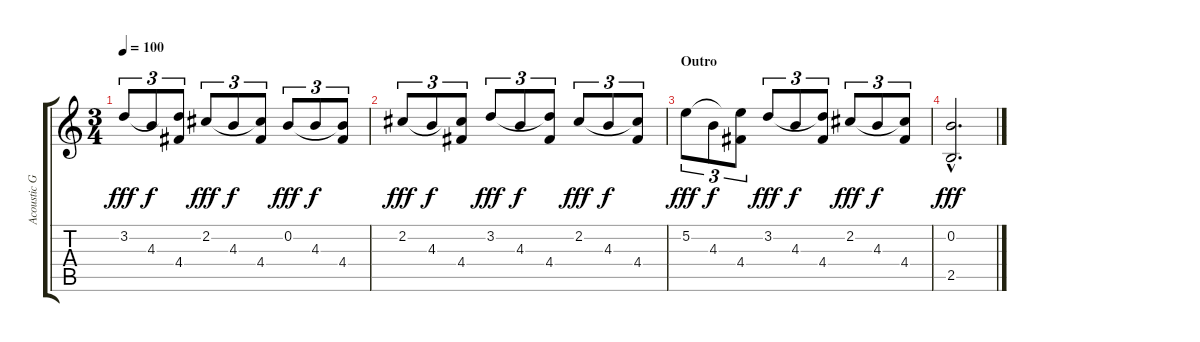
\track ("Acoustic Guitar" "Acoustic G") {instrument acousticguitarsteel}
\staff {score tabs}
\tuning (E4 B3 G3 D3 A2 E2) {hide}
\ts (3 4)
\tempo 100
\clef g2
\ks c
3.2.8{tu (3 2) dy fff} 4.3.8{tu (3 2) dy f} (3.2{t} 4.4).8{tu (3 2)} 2.2.8{tu (3 2) dy fff} 4.3.8{tu (3 2) dy f} (2.2{t} 4.4).8{tu (3 2)} 0.2.8{tu (3 2) dy fff} 4.3.8{tu (3 2) dy f} (0.2{t} 4.4).8{tu (3 2)} |
2.2.8{tu (3 2) dy fff} 4.3.8{tu (3 2) dy f} (2.2{t} 4.4).8{tu (3 2)} 3.2.8{tu (3 2) dy fff} 4.3.8{tu (3 2) dy f} (3.2{t} 4.4).8{tu (3 2)} 2.2.8{tu (3 2) dy fff} 4.3.8{tu (3 2) dy f} (2.2{t} 4.4).8{tu (3 2)} |
\section ("" "Outro")
5.2.8{tu (3 2) dy fff volume 12} 4.3.8{tu (3 2) dy f} (5.2{t} 4.4).8{tu (3 2)} 3.2.8{tu (3 2) dy fff} 4.3.8{tu (3 2) dy f} (3.2{t} 4.4).8{tu (3 2)} 2.2.8{tu (3 2) dy fff} 4.3.8{tu (3 2) dy f} (2.2{t} 4.4).8{tu (3 2)} |
(0.2{hac} 2.5{hac}).2{d dy fff volume 9}
